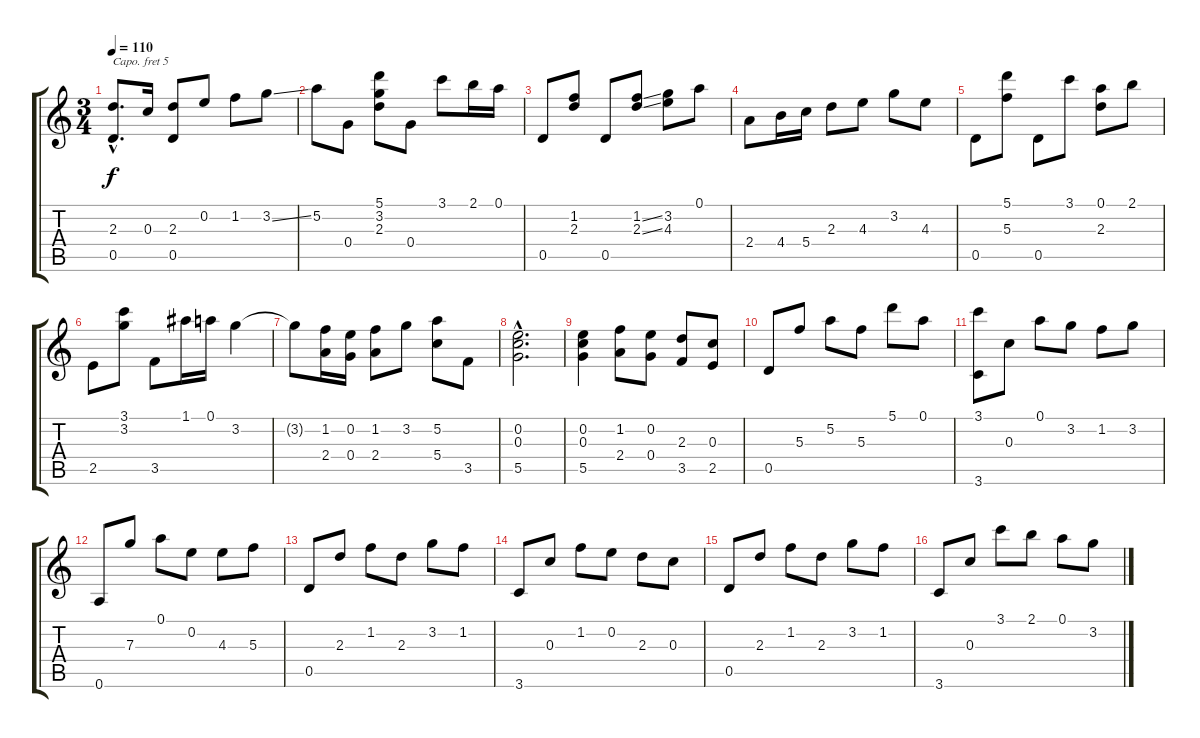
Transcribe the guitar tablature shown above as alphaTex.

\track "" {instrument acousticguitarsteel}
\staff {score tabs}
\capo 5
\tuning (E4 B3 G3 D3 A2 E2) {hide}
\ts (3 4)
\tempo 110
\clef g2
\ks c
(2.3{hac} 0.5{hac}).8{d dy f} 0.3.16 (2.3 0.5).8 0.2.8 1.2.8 3.2{ss}.8 |
5.2.8 0.4.8 (5.1 3.2 2.3).8 0.4.8 3.1.8 2.1.16 0.1.16 |
0.5.8 (1.2 2.3).8 0.5.8 (1.2{ss} 2.3{ss}).8 (3.2 4.3).8 0.1.8 |
2.4.8 4.4.16 5.4.16 2.3.8 4.3.8 3.2.8 4.3.8 |
0.5.8 (5.1 5.3).8 0.5.8 3.1.8 (0.1 2.3).8 2.1.8 |
2.5.8 (3.1 3.2).8 3.5.8 1.1.16 0.1.16 3.2.4 |
3.2{t}.8 (1.2 2.4).16 (0.2 0.4).16 (1.2 2.4).8 3.2.8 (5.2 5.4).8 3.5.8 |
(0.2{hac} 0.3{hac} 5.5{hac}).2{d} |
(0.2 0.3 5.5).4 (1.2 2.4).8 (0.2 0.4).8 (2.3 3.5).8 (0.3 2.5).8 |
0.5.8 5.3.8 5.2.8 5.3.8 5.1.8 0.1.8 |
(3.1 3.6).8 0.3.8 0.1.8 3.2.8 1.2.8 3.2.8 |
0.6.8 7.3.8 0.1.8 0.2.8 4.3.8 5.3.8 |
0.5.8 2.3.8 1.2.8 2.3.8 3.2.8 1.2.8 |
3.6.8 0.3.8 1.2.8 0.2.8 2.3.8 0.3.8 |
0.5.8 2.3.8 1.2.8 2.3.8 3.2.8 1.2.8 |
3.6.8 0.3.8 3.1.8 2.1.8 0.1.8 3.2.8
